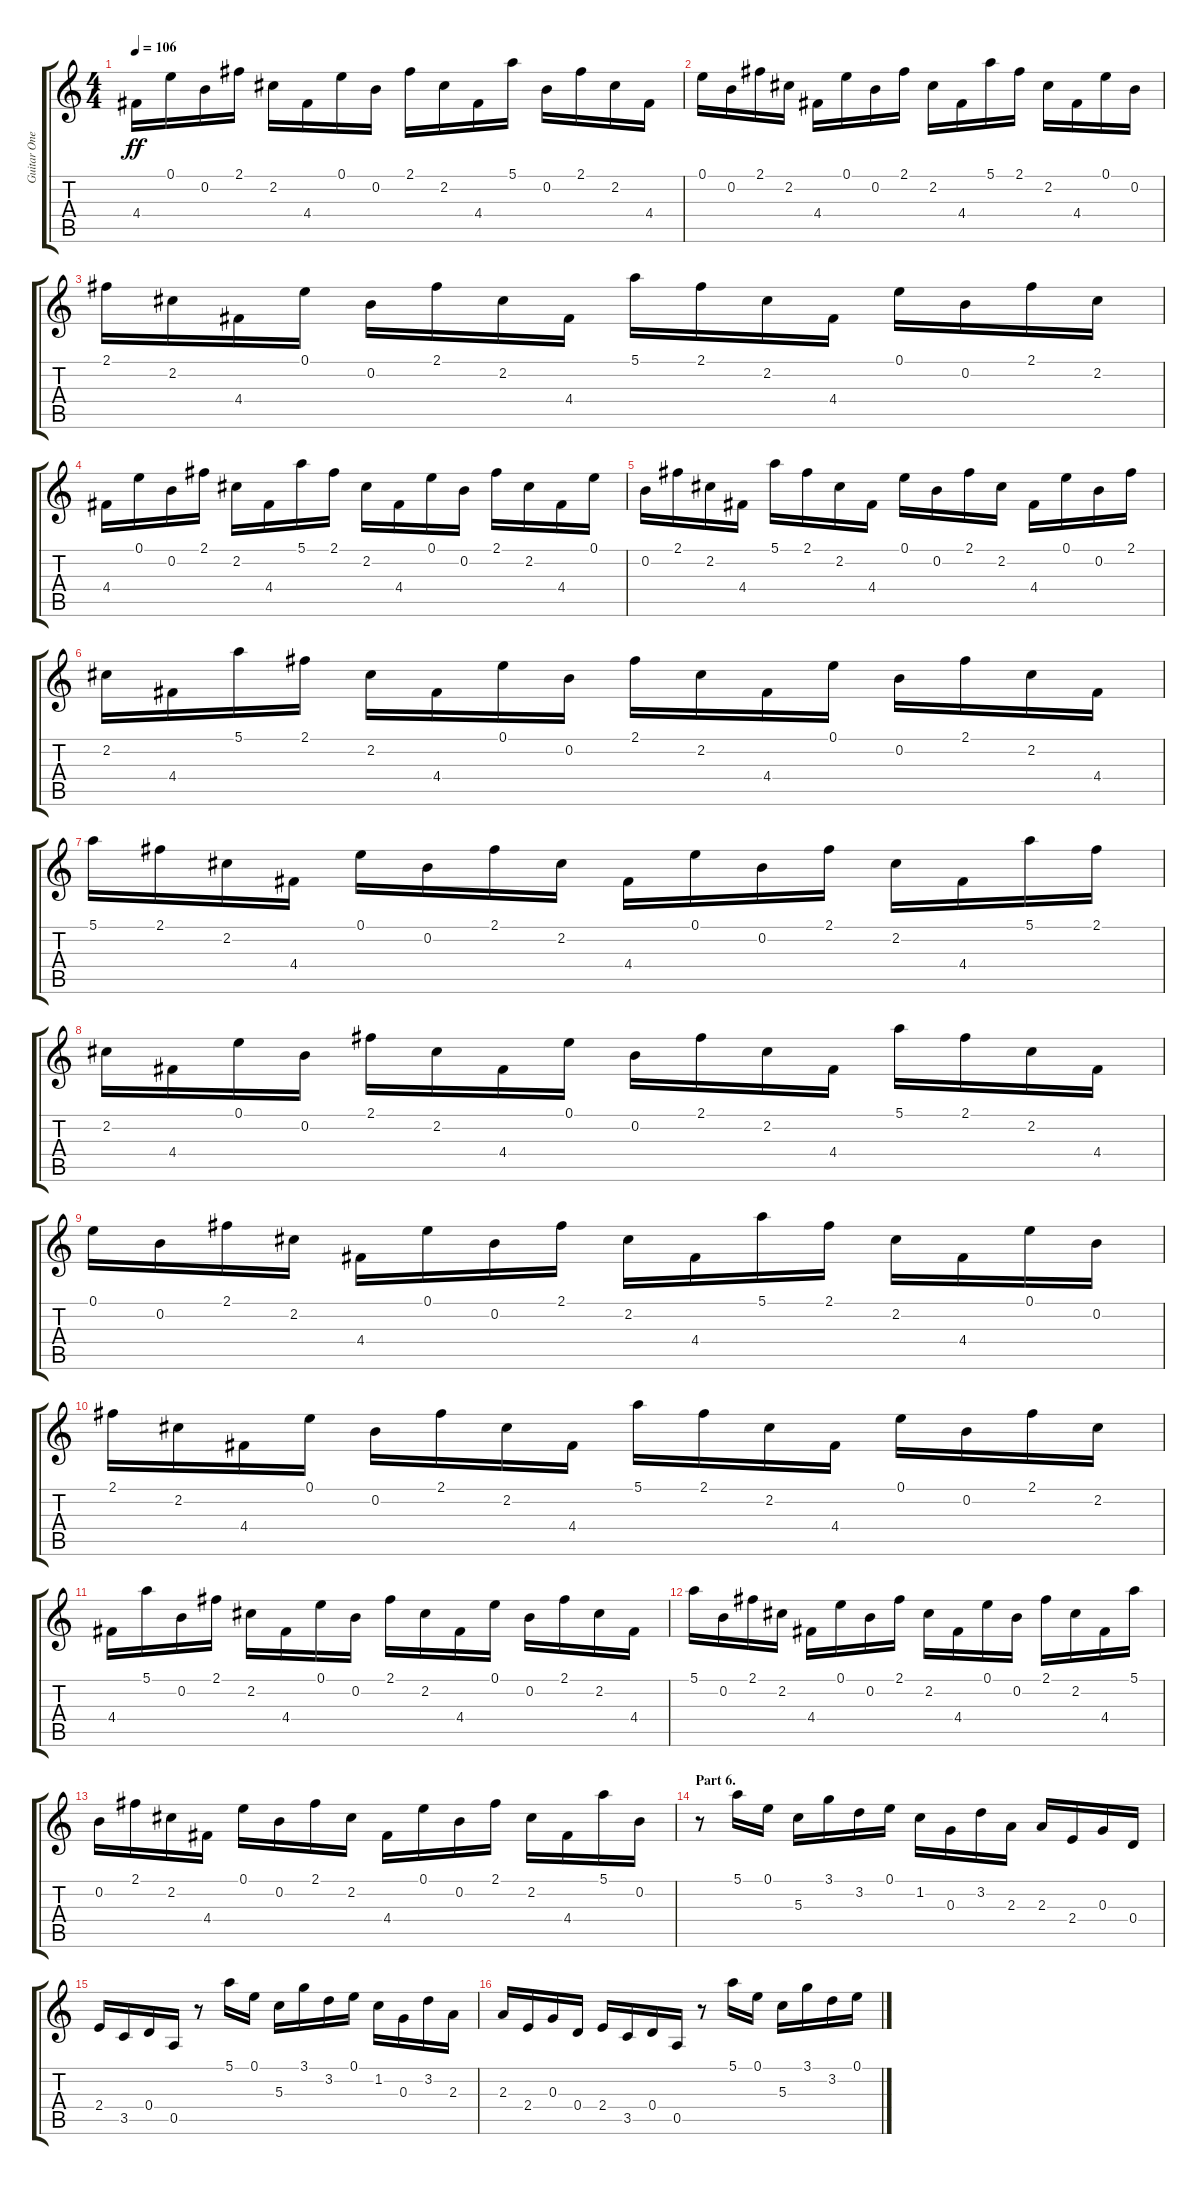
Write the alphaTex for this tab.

\track ("Guitar One" "Guitar One") {instrument electricguitarclean}
\staff {score tabs}
\tuning (E4 B3 G3 D3 A2 E2) {hide}
\ts (4 4)
\tempo 106
\clef g2
\ks c
4.4.16{dy ff} 0.1.16 0.2.16 2.1.16 2.2.16 4.4.16 0.1.16 0.2.16 2.1.16 2.2.16 4.4.16 5.1.16 0.2.16 2.1.16 2.2.16 4.4.16 |
0.1.16 0.2.16 2.1.16 2.2.16 4.4.16 0.1.16 0.2.16 2.1.16 2.2.16 4.4.16 5.1.16 2.1.16 2.2.16 4.4.16 0.1.16 0.2.16 |
2.1.16 2.2.16 4.4.16 0.1.16 0.2.16 2.1.16 2.2.16 4.4.16 5.1.16 2.1.16 2.2.16 4.4.16 0.1.16 0.2.16 2.1.16 2.2.16 |
4.4.16 0.1.16 0.2.16 2.1.16 2.2.16 4.4.16 5.1.16 2.1.16 2.2.16 4.4.16 0.1.16 0.2.16 2.1.16 2.2.16 4.4.16 0.1.16 |
0.2.16 2.1.16 2.2.16 4.4.16 5.1.16 2.1.16 2.2.16 4.4.16 0.1.16 0.2.16 2.1.16 2.2.16 4.4.16 0.1.16 0.2.16 2.1.16 |
2.2.16 4.4.16 5.1.16 2.1.16 2.2.16 4.4.16 0.1.16 0.2.16 2.1.16 2.2.16 4.4.16 0.1.16 0.2.16 2.1.16 2.2.16 4.4.16 |
5.1.16 2.1.16 2.2.16 4.4.16 0.1.16 0.2.16 2.1.16 2.2.16 4.4.16 0.1.16 0.2.16 2.1.16 2.2.16 4.4.16 5.1.16 2.1.16 |
2.2.16 4.4.16 0.1.16 0.2.16 2.1.16 2.2.16 4.4.16 0.1.16 0.2.16 2.1.16 2.2.16 4.4.16 5.1.16 2.1.16 2.2.16 4.4.16 |
0.1.16 0.2.16 2.1.16 2.2.16 4.4.16 0.1.16 0.2.16 2.1.16 2.2.16 4.4.16 5.1.16 2.1.16 2.2.16 4.4.16 0.1.16 0.2.16 |
2.1.16 2.2.16 4.4.16 0.1.16 0.2.16 2.1.16 2.2.16 4.4.16 5.1.16 2.1.16 2.2.16 4.4.16 0.1.16 0.2.16 2.1.16 2.2.16 |
4.4.16 5.1.16 0.2.16 2.1.16 2.2.16 4.4.16 0.1.16 0.2.16 2.1.16 2.2.16 4.4.16 0.1.16 0.2.16 2.1.16 2.2.16 4.4.16 |
5.1.16 0.2.16 2.1.16 2.2.16 4.4.16 0.1.16 0.2.16 2.1.16 2.2.16 4.4.16 0.1.16 0.2.16 2.1.16 2.2.16 4.4.16 5.1.16 |
0.2.16 2.1.16 2.2.16 4.4.16 0.1.16 0.2.16 2.1.16 2.2.16 4.4.16 0.1.16 0.2.16 2.1.16 2.2.16 4.4.16 5.1.16 0.2.16 |
\section ("" "Part 6. ")
r.8 5.1.16 0.1.16 5.3.16 3.1.16 3.2.16 0.1.16 1.2.16 0.3.16 3.2.16 2.3.16 2.3.16 2.4.16 0.3.16 0.4.16 |
2.4.16 3.5.16 0.4.16 0.5.16 r.8 5.1.16 0.1.16 5.3.16 3.1.16 3.2.16 0.1.16 1.2.16 0.3.16 3.2.16 2.3.16 |
2.3.16 2.4.16 0.3.16 0.4.16 2.4.16 3.5.16 0.4.16 0.5.16 r.8 5.1.16 0.1.16 5.3.16 3.1.16 3.2.16 0.1.16
